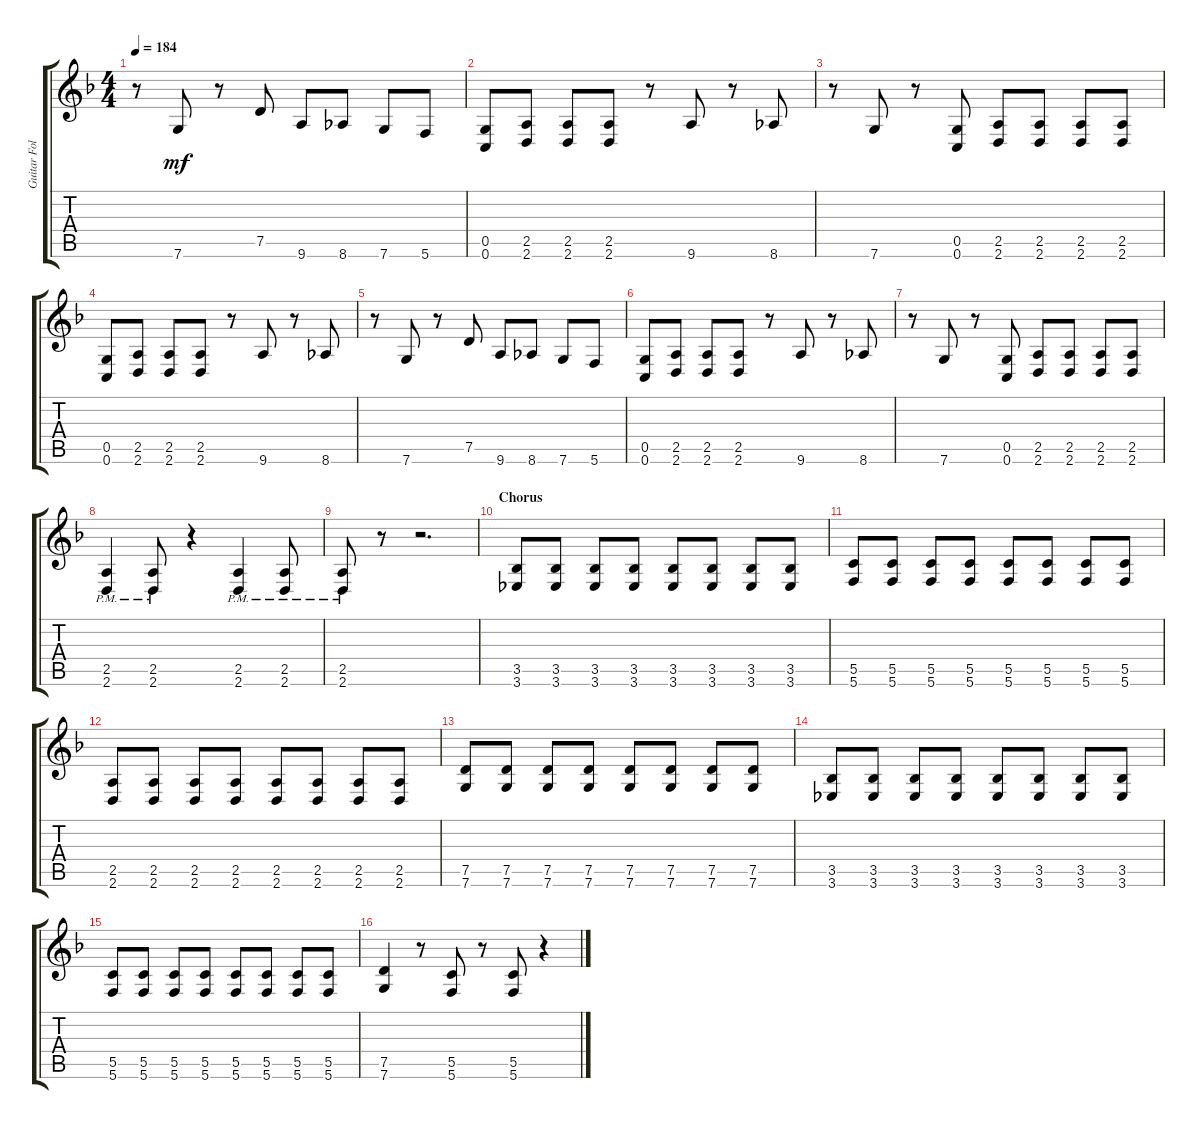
\track ("Guitar Folder L" "Guitar Fol") {instrument distortionguitar}
\staff {score tabs}
\tuning (D4 A3 F3 C3 G2 C2) {hide}
\ts (4 4)
\tempo 184
\clef g2
\ks dminor
r.8{dy mf} 7.6.8 r.8 7.5.8 9.6.8 8.6.8 7.6.8 5.6.8 |
(0.5 0.6).8 (2.5 2.6).8 (2.5 2.6).8 (2.5 2.6).8 r.8 9.6.8 r.8 8.6.8 |
r.8 7.6.8 r.8 (0.5 0.6).8 (2.5 2.6).8 (2.5 2.6).8 (2.5 2.6).8 (2.5 2.6).8 |
(0.5 0.6).8 (2.5 2.6).8 (2.5 2.6).8 (2.5 2.6).8 r.8 9.6.8 r.8 8.6.8 |
r.8 7.6.8 r.8 7.5.8 9.6.8 8.6.8 7.6.8 5.6.8 |
(0.5 0.6).8 (2.5 2.6).8 (2.5 2.6).8 (2.5 2.6).8 r.8 9.6.8 r.8 8.6.8 |
r.8 7.6.8 r.8 (0.5 0.6).8 (2.5 2.6).8 (2.5 2.6).8 (2.5 2.6).8 (2.5 2.6).8 |
(2.5{pm} 2.6{pm}).4 (2.5{pm} 2.6{pm}).8 r.4 (2.5{pm} 2.6{pm}).4 (2.5{pm} 2.6{pm}).8 |
(2.5{pm} 2.6{pm}).8 r.8 r.2{d} |
\section ("" "Chorus")
(3.5 3.6).8 (3.5 3.6).8 (3.5 3.6).8 (3.5 3.6).8 (3.5 3.6).8 (3.5 3.6).8 (3.5 3.6).8 (3.5 3.6).8 |
(5.5 5.6).8 (5.5 5.6).8 (5.5 5.6).8 (5.5 5.6).8 (5.5 5.6).8 (5.5 5.6).8 (5.5 5.6).8 (5.5 5.6).8 |
(2.5 2.6).8 (2.5 2.6).8 (2.5 2.6).8 (2.5 2.6).8 (2.5 2.6).8 (2.5 2.6).8 (2.5 2.6).8 (2.5 2.6).8 |
(7.5 7.6).8 (7.5 7.6).8 (7.5 7.6).8 (7.5 7.6).8 (7.5 7.6).8 (7.5 7.6).8 (7.5 7.6).8 (7.5 7.6).8 |
(3.5 3.6).8 (3.5 3.6).8 (3.5 3.6).8 (3.5 3.6).8 (3.5 3.6).8 (3.5 3.6).8 (3.5 3.6).8 (3.5 3.6).8 |
(5.5 5.6).8 (5.5 5.6).8 (5.5 5.6).8 (5.5 5.6).8 (5.5 5.6).8 (5.5 5.6).8 (5.5 5.6).8 (5.5 5.6).8 |
(7.5 7.6).4 r.8 (5.5 5.6).8 r.8 (5.5 5.6).8 r.4
